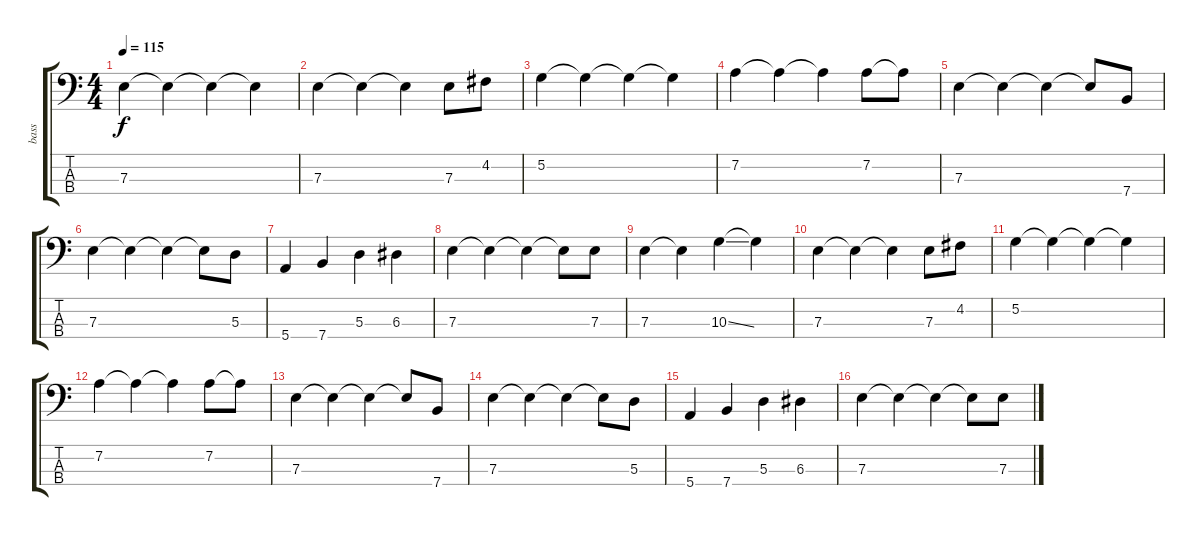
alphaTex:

\track ("bass" "bass") {instrument electricbassfinger}
\staff {score tabs}
\tuning (G2 D2 A1 E1) {hide}
\ts (4 4)
\tempo 115
\clef f4
\ks c
7.3.4{dy f} 7.3{t}.4 7.3{t}.4 7.3{t}.4 |
7.3.4 7.3{t}.4 7.3{t}.4 7.3.8 4.2.8 |
5.2.4 5.2{t}.4 5.2{t}.4 5.2{t}.4 |
7.2.4 7.2{t}.4 7.2{t}.4 7.2.8 7.2{t}.8 |
7.3.4 7.3{t}.4 7.3{t}.4 7.3{t}.8 7.4.8 |
7.3.4 7.3{t}.4 7.3{t}.4 7.3{t}.8 5.3.8 |
5.4.4 7.4.4 5.3.4 6.3.4 |
7.3.4 7.3{t}.4 7.3{t}.4 7.3{t}.8 7.3.8 |
7.3.4 7.3{t}.4 10.3{ss}.4 10.3{t}.4 |
7.3.4 7.3{t}.4 7.3{t}.4 7.3.8 4.2.8 |
5.2.4 5.2{t}.4 5.2{t}.4 5.2{t}.4 |
7.2.4 7.2{t}.4 7.2{t}.4 7.2.8 7.2{t}.8 |
7.3.4 7.3{t}.4 7.3{t}.4 7.3{t}.8 7.4.8 |
7.3.4 7.3{t}.4 7.3{t}.4 7.3{t}.8 5.3.8 |
5.4.4 7.4.4 5.3.4 6.3.4 |
7.3.4 7.3{t}.4 7.3{t}.4 7.3{t}.8 7.3.8
